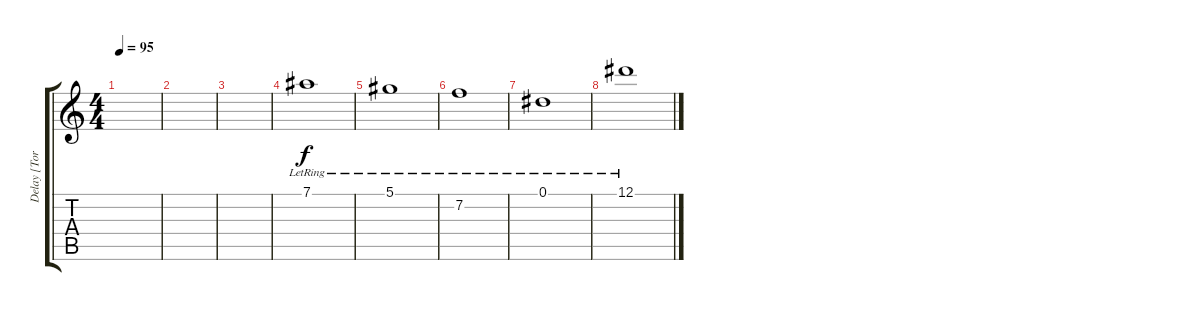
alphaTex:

\track ("Delay [Toru]" "Delay [Tor") {instrument acousticguitarsteel}
\staff {score tabs}
\tuning (Eb4 Bb3 Gb3 Db3 Ab2 Db2) {hide}
\ts (4 4)
\tempo 95
\clef g2
\ks c
|
|
|
7.1{lr}.1 |
5.1{lr}.1 |
7.2{lr}.1 |
0.1{lr}.1 |
12.1{lr}.1
